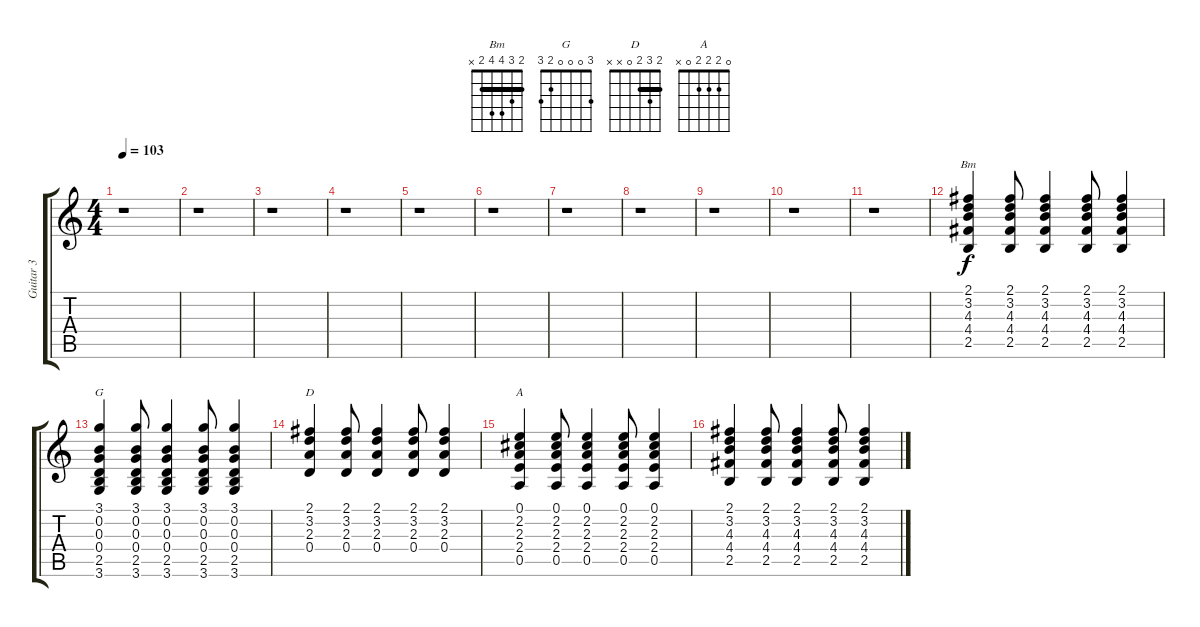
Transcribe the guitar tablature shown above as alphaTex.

\track ("Guitar 3" "Guitar 3") {instrument acousticguitarnylon}
\staff {score tabs}
\tuning (E4 B3 G3 D3 A2 E2) {hide}
\chord ("Bm" 2 3 4 4 2 x) {barre 2}
\chord ("G" 3 0 0 0 2 3)
\chord ("D" 2 3 2 0 x x) {barre 2}
\chord ("A" 0 2 2 2 0 x)
\ts (4 4)
\tempo 103
\clef g2
\ks c
r.1{dy f} |
r.1 |
r.1 |
r.1 |
r.1 |
r.1 |
r.1 |
r.1 |
r.1 |
r.1 |
r.1 |
(2.1 3.2 4.3 4.4 2.5).4{ch "Bm"} (2.1 3.2 4.3 4.4 2.5).8 (2.1 3.2 4.3 4.4 2.5).4 (2.1 3.2 4.3 4.4 2.5).8 (2.1 3.2 4.3 4.4 2.5).4 |
(3.1 0.2 0.3 0.4 2.5 3.6).4{ch "G"} (3.1 0.2 0.3 0.4 2.5 3.6).8 (3.1 0.2 0.3 0.4 2.5 3.6).4 (3.1 0.2 0.3 0.4 2.5 3.6).8 (3.1 0.2 0.3 0.4 2.5 3.6).4 |
(2.1 3.2 2.3 0.4).4{ch "D"} (2.1 3.2 2.3 0.4).8 (2.1 3.2 2.3 0.4).4 (2.1 3.2 2.3 0.4).8 (2.1 3.2 2.3 0.4).4 |
(0.1 2.2 2.3 2.4 0.5).4{ch "A"} (0.1 2.2 2.3 2.4 0.5).8 (0.1 2.2 2.3 2.4 0.5).4 (0.1 2.2 2.3 2.4 0.5).8 (0.1 2.2 2.3 2.4 0.5).4 |
(2.1 3.2 4.3 4.4 2.5).4 (2.1 3.2 4.3 4.4 2.5).8 (2.1 3.2 4.3 4.4 2.5).4 (2.1 3.2 4.3 4.4 2.5).8 (2.1 3.2 4.3 4.4 2.5).4
